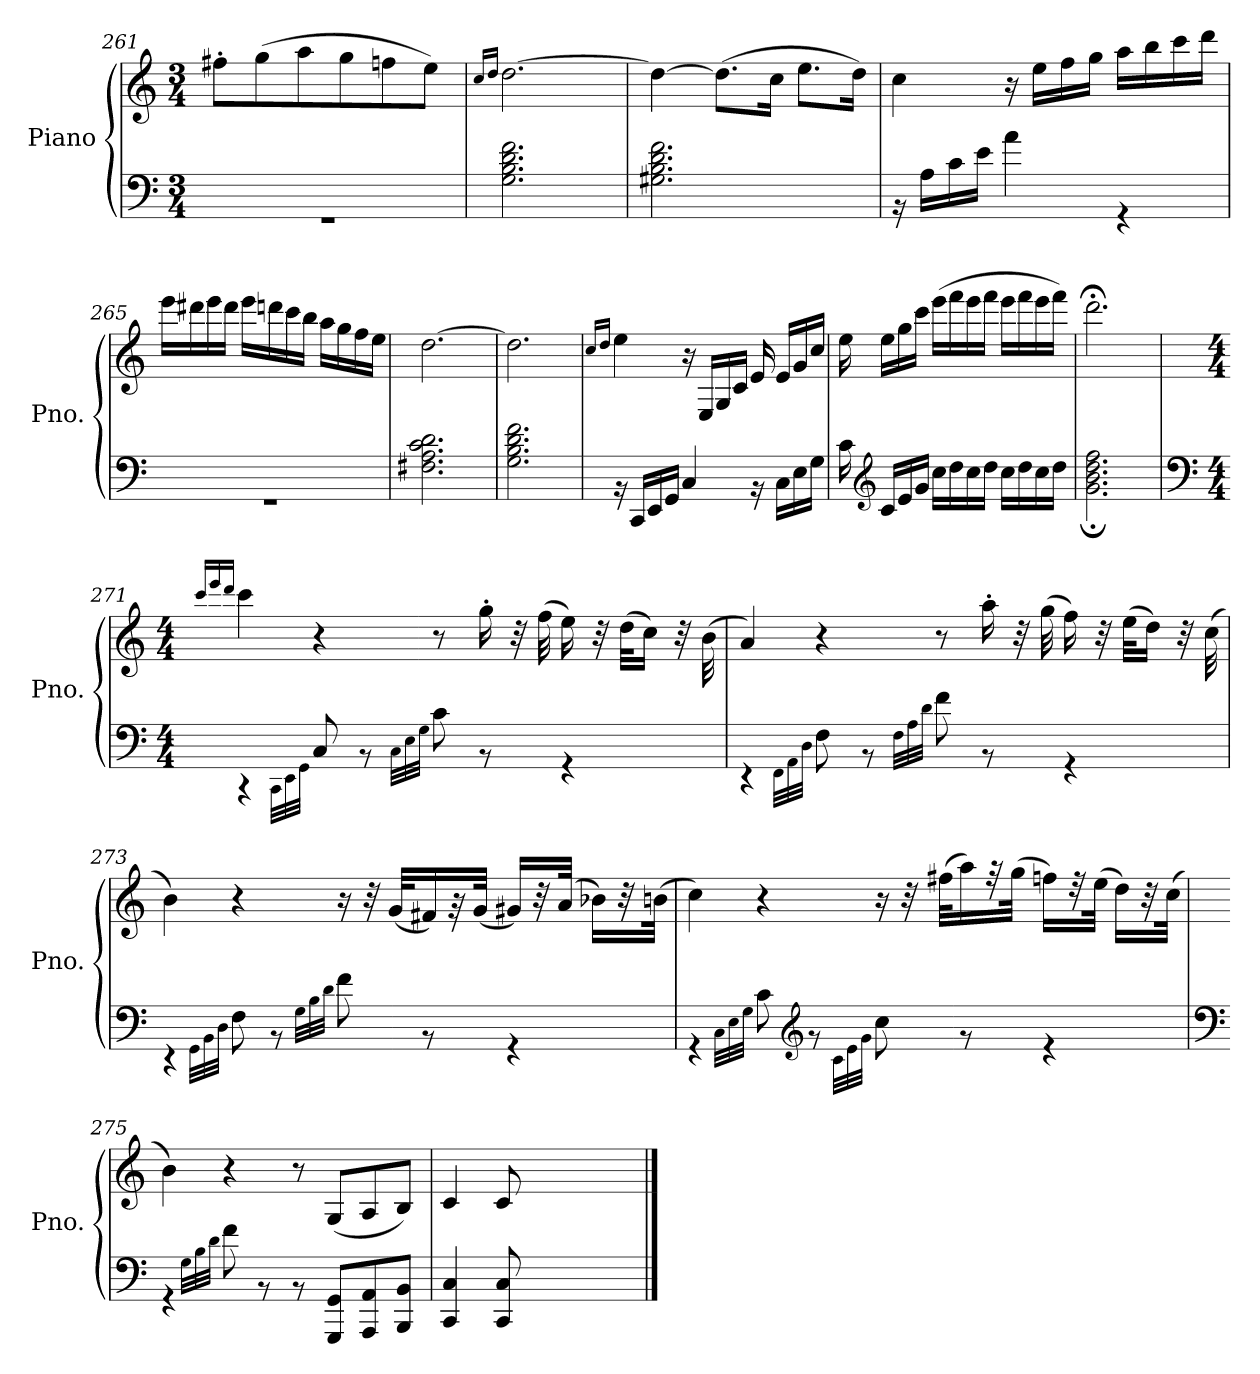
**kern	**kern
*part1	*part1
*staff2	*staff1
*I"Piano	*
*I'Pno.	*
*clefF4	*clefG2
*k[]	*k[]
*M3/4	*M3/4
=261	=261
*^	*
2.ryy	2.r	8ff#X'\L
.	.	(>8gg\
.	.	8aa\
.	.	8gg\
.	.	8ffn\
.	.	8ee\J)
=262	=262	=262
.	.	16qcc/LL
.	.	16qdd/JJ
2.ryy	2.G\ 2.B\ 2.d\ 2.f\	[2.dd\
=263	=263	=263
2.ryy	2.G#X\ 2.B\ 2.d\ 2.f\	4dd\_
.	.	(>8.dd\L]
.	.	16cc\Jk
.	.	8.ee\L
.	.	16dd\Jk)
=264	=264	=264
2.ryy	16r	4cc\
.	16A\LL	.
.	16c\	.
.	16e\JJ	.
.	4a\	16r
.	.	16ee\LL
.	.	16ff\
.	.	16gg\JJ
.	4r	16aa\LL
.	.	16bb\
.	.	16ccc\
.	.	16ddd\JJ
=265	=265	=265
2.ryy	2.r	16eee\LL
.	.	16ddd#X\
.	.	16eee\
.	.	16ddd#\JJ
.	.	16eee\LL
.	.	16dddn\
.	.	16ccc\
.	.	16bb\JJ
.	.	16aa\LL
.	.	16gg\
.	.	16ff\
.	.	16ee\JJ
=266	=266	=266
2.ryy	2.F#X\ 2.A\ 2.c\ 2.d\	[2.dd\
=267	=267	=267
2.ryy	2.G\ 2.B\ 2.d\ 2.f\	2.dd\]
=268	=268	=268
.	.	16qcc/LL
.	.	16qdd/JJ
2.ryy	16r	4ee\
.	16CC/LL	.
.	16EE/	.
.	16GG/JJ	.
.	4C/	16r
.	.	16E/LL
.	.	16G/
.	.	16c/JJ
.	16r	16e/
.	16C\LL	16e/LL
.	16E\	16g/
.	16G\JJ	16cc/JJ
=269	=269	=269
2.ryy	16c\	16ee\
*clefG2	*	*
.	16c/LL	16ee\LL
.	16e/	16gg\
.	16g/JJ	16ccc\JJ
.	16cc\LL	(>16eee\LL
.	16dd\	16fff\
.	16cc\	16eee\
.	16dd\JJ	16fff\JJ
.	16cc\LL	16eee\LL
.	16dd\	16fff\
.	16cc\	16eee\
.	16dd\JJ	16fff\JJ)
=270	=270	=270
2.ryy	2.g\;< 2.b\;< 2.dd\;< 2.ff\;<	2.ddd;<\
=271	=271	=271
*clefF4	*	*
*M4/4	*	*M4/4
.	.	16qccc/LL
.	.	16qeee/
.	.	16qddd/JJ
1ryy	4r	4ccc\
.	32qCC\LLL	.
.	32qEE\	.
.	32qGG\JJJ	.
.	8C/	4r
.	8r	.
.	32qC\LLL	.
.	32qE\	.
.	32qG\JJJ	.
.	8c\	8r
.	8r	16gg'\
.	.	32r
.	.	(>32ff\
.	4r	16ee\)
.	.	32r
.	.	(>32dd\KLL
.	.	16cc\JJ)
.	.	32r
.	.	(>32b\
=272	=272	=272
1ryy	4r	4a/)
.	32qFF\LLL	.
.	32qAA\	.
.	32qD\JJJ	.
.	8F\	4r
.	8r	.
.	32qF\LLL	.
.	32qA\	.
.	32qd\JJJ	.
.	8f\	8r
.	8r	16aa'\
.	.	32r
.	.	(>32gg\
.	4r	16ff\)
.	.	32r
.	.	(>32ee\KLL
.	.	16dd\JJ)
.	.	32r
.	.	(>32cc\
=273	=273	=273
1ryy	4r	4b\)
.	32qGG\LLL	.
.	32qBB\	.
.	32qD\JJJ	.
.	8F\	4r
.	8r	.
.	32qG\LLL	.
.	32qB\	.
.	32qd\JJJ	.
.	8f\	16r
.	.	32r
.	.	(<32g/KLL
.	8r	16f#X/)
.	.	32r
.	.	(<32g/JJk
.	4r	16g#X/LL)
.	.	32r
.	.	(>32a/JJk
.	.	16b-X\LL)
.	.	32r
.	.	(>32bn\JJk
=274	=274	=274
1ryy	4r	4cc\)
.	32qC\LLL	.
.	32qE\	.
.	32qG\JJJ	.
.	8c\	4r
*clefG2	*	*
.	8r	.
.	32qc\LLL	.
.	32qe\	.
.	32qg\JJJ	.
.	8cc\	16r
.	.	32r
.	.	(>32ff#X\KLL
.	8r	16aa\)
.	.	32r
.	.	(>32gg\JJk
.	4r	16ffn\LL)
.	.	32r
.	.	(>32ee\JJk
.	.	16dd\LL)
.	.	32r
.	.	(>32cc\JJk
=275	=275	=275
*clefF4	*	*
1ryy	4r	4b\)
.	32qG\LLL	.
.	32qB\	.
.	32qd\JJJ	.
.	8f\	4r
.	8r	.
.	8r	8r
.	8GGG/ 8GG/L	(<8G/L
.	8AAA/ 8AA/	8A/
.	8BBB/ 8BB/J	8B/J)
=276	=276	=276
1ryy	4CC/ 4C/	4c/
.	8CC/ 8C/	8c/
.	2ryy	2ryy
.	8ryy	8ryy
*v	*v	*
==	==
*-	*-
